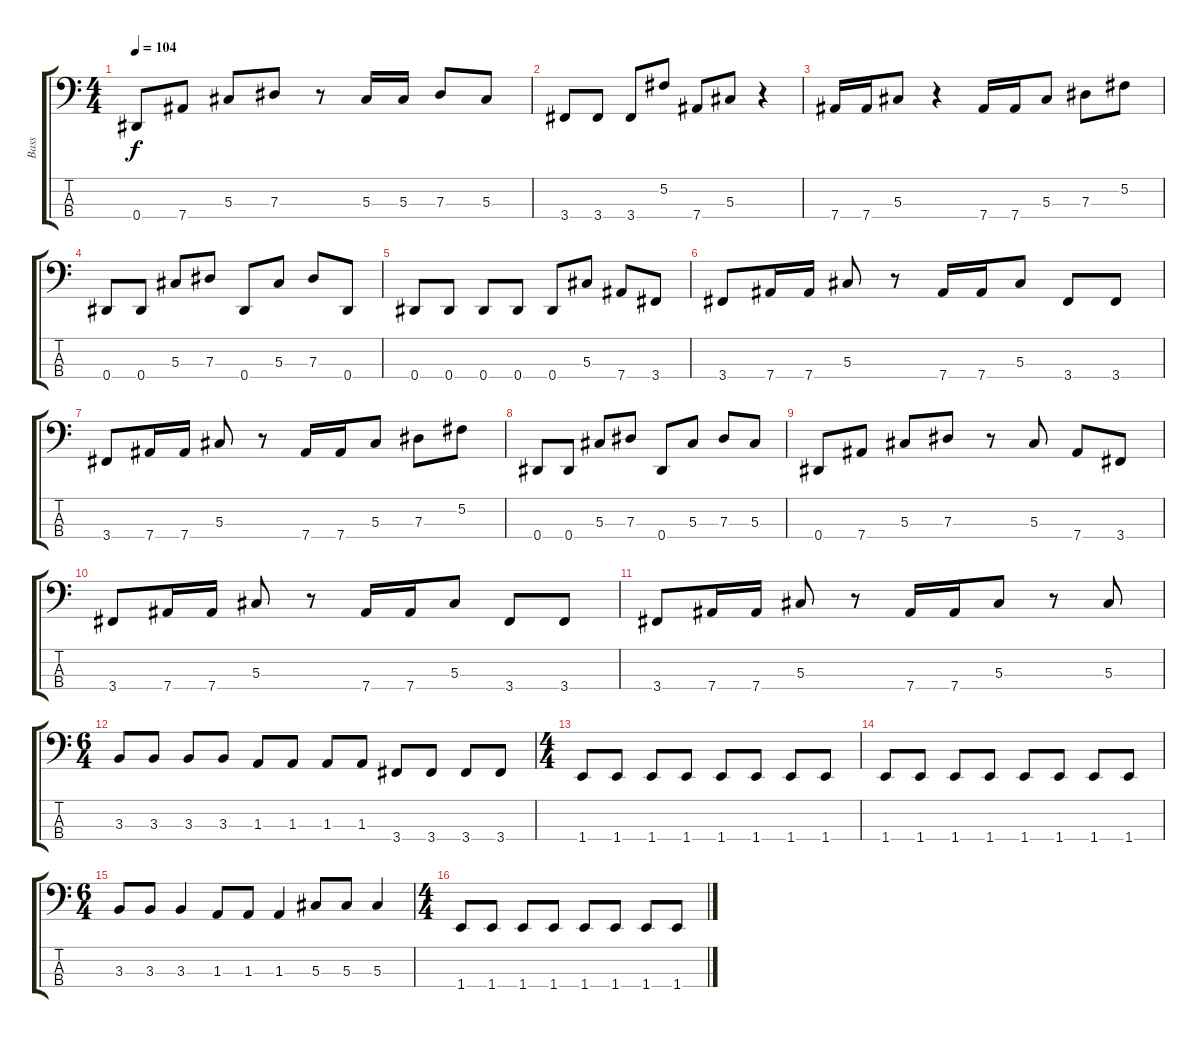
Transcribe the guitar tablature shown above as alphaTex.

\track ("Bass" "Bass") {instrument electricbasspick}
\staff {score tabs}
\tuning (Gb2 Db2 Ab1 Eb1) {hide}
\ts (4 4)
\tempo 104
\clef f4
\ks c
0.4.8{dy f} 7.4.8 5.3.8 7.3.8 r.8 5.3.16 5.3.16 7.3.8 5.3.8 |
3.4.8 3.4.8 3.4.8 5.2.8 7.4.8 5.3.8 r.4 |
7.4.16 7.4.16 5.3.8 r.4 7.4.16 7.4.16 5.3.8 7.3.8 5.2.8 |
0.4.8 0.4.8 5.3.8 7.3.8 0.4.8 5.3.8 7.3.8 0.4.8 |
0.4.8 0.4.8 0.4.8 0.4.8 0.4.8 5.3.8 7.4.8 3.4.8 |
3.4.8 7.4.16 7.4.16 5.3.8 r.8 7.4.16 7.4.16 5.3.8 3.4.8 3.4.8 |
3.4.8 7.4.16 7.4.16 5.3.8 r.8 7.4.16 7.4.16 5.3.8 7.3.8 5.2.8 |
0.4.8 0.4.8 5.3.8 7.3.8 0.4.8 5.3.8 7.3.8 5.3.8 |
0.4.8 7.4.8 5.3.8 7.3.8 r.8 5.3.8 7.4.8 3.4.8 |
3.4.8 7.4.16 7.4.16 5.3.8 r.8 7.4.16 7.4.16 5.3.8 3.4.8 3.4.8 |
3.4.8 7.4.16 7.4.16 5.3.8 r.8 7.4.16 7.4.16 5.3.8 r.8 5.3.8 |
\ts (6 4)
3.3.8 3.3.8 3.3.8 3.3.8 1.3.8 1.3.8 1.3.8 1.3.8 3.4.8 3.4.8 3.4.8 3.4.8 |
\ts (4 4)
1.4.8 1.4.8 1.4.8 1.4.8 1.4.8 1.4.8 1.4.8 1.4.8 |
1.4.8 1.4.8 1.4.8 1.4.8 1.4.8 1.4.8 1.4.8 1.4.8 |
\ts (6 4)
3.3.8 3.3.8 3.3.4 1.3.8 1.3.8 1.3.4 5.3.8 5.3.8 5.3.4 |
\ts (4 4)
1.4.8 1.4.8 1.4.8 1.4.8 1.4.8 1.4.8 1.4.8 1.4.8
